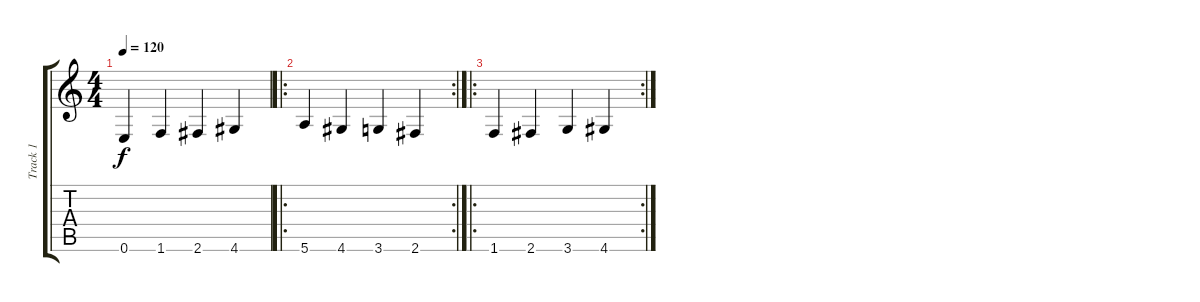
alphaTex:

\track ("Track 1" "Track 1") {instrument acousticguitarsteel}
\staff {score tabs}
\tuning (E4 B3 G3 D3 A2 E2) {hide}
\ts (4 4)
\tempo 120
\clef g2
\ks c
0.6.4{dy f instrument acousticguitarsteel} 1.6.4 2.6.4 4.6.4 |
\ro
\rc 2
5.6.4 4.6.4 3.6.4 2.6.4 |
\ro
\rc 2
1.6.4 2.6.4 3.6.4 4.6.4
